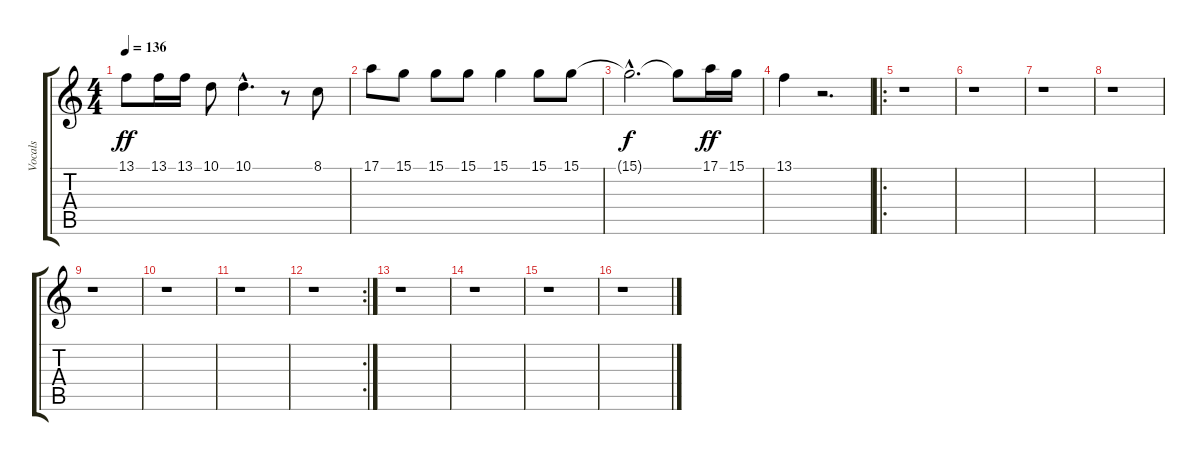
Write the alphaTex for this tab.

\track ("Vocals" "Vocals") {instrument bassoon}
\staff {score tabs}
\tuning (E4 B3 G3 D3 A2 E2) {hide}
\ts (4 4)
\tempo 136
\clef g2
\ks c
13.1.8{dy ff} 13.1.16 13.1.16 10.1.8 10.1{hac}.4{d} r.8 8.1.8 |
17.1.8 15.1.8 15.1.8 15.1.8 15.1.4 15.1.8 15.1.8 |
15.1{hac t}.2{d dy f} 15.1{t}.8 17.1.16{dy ff} 15.1.16 |
13.1.4 r.2{d} |
\ro
r.1 |
r.1 |
r.1 |
r.1 |
r.1 |
r.1 |
r.1 |
\rc 2
r.1 |
r.1 |
r.1 |
r.1 |
r.1
